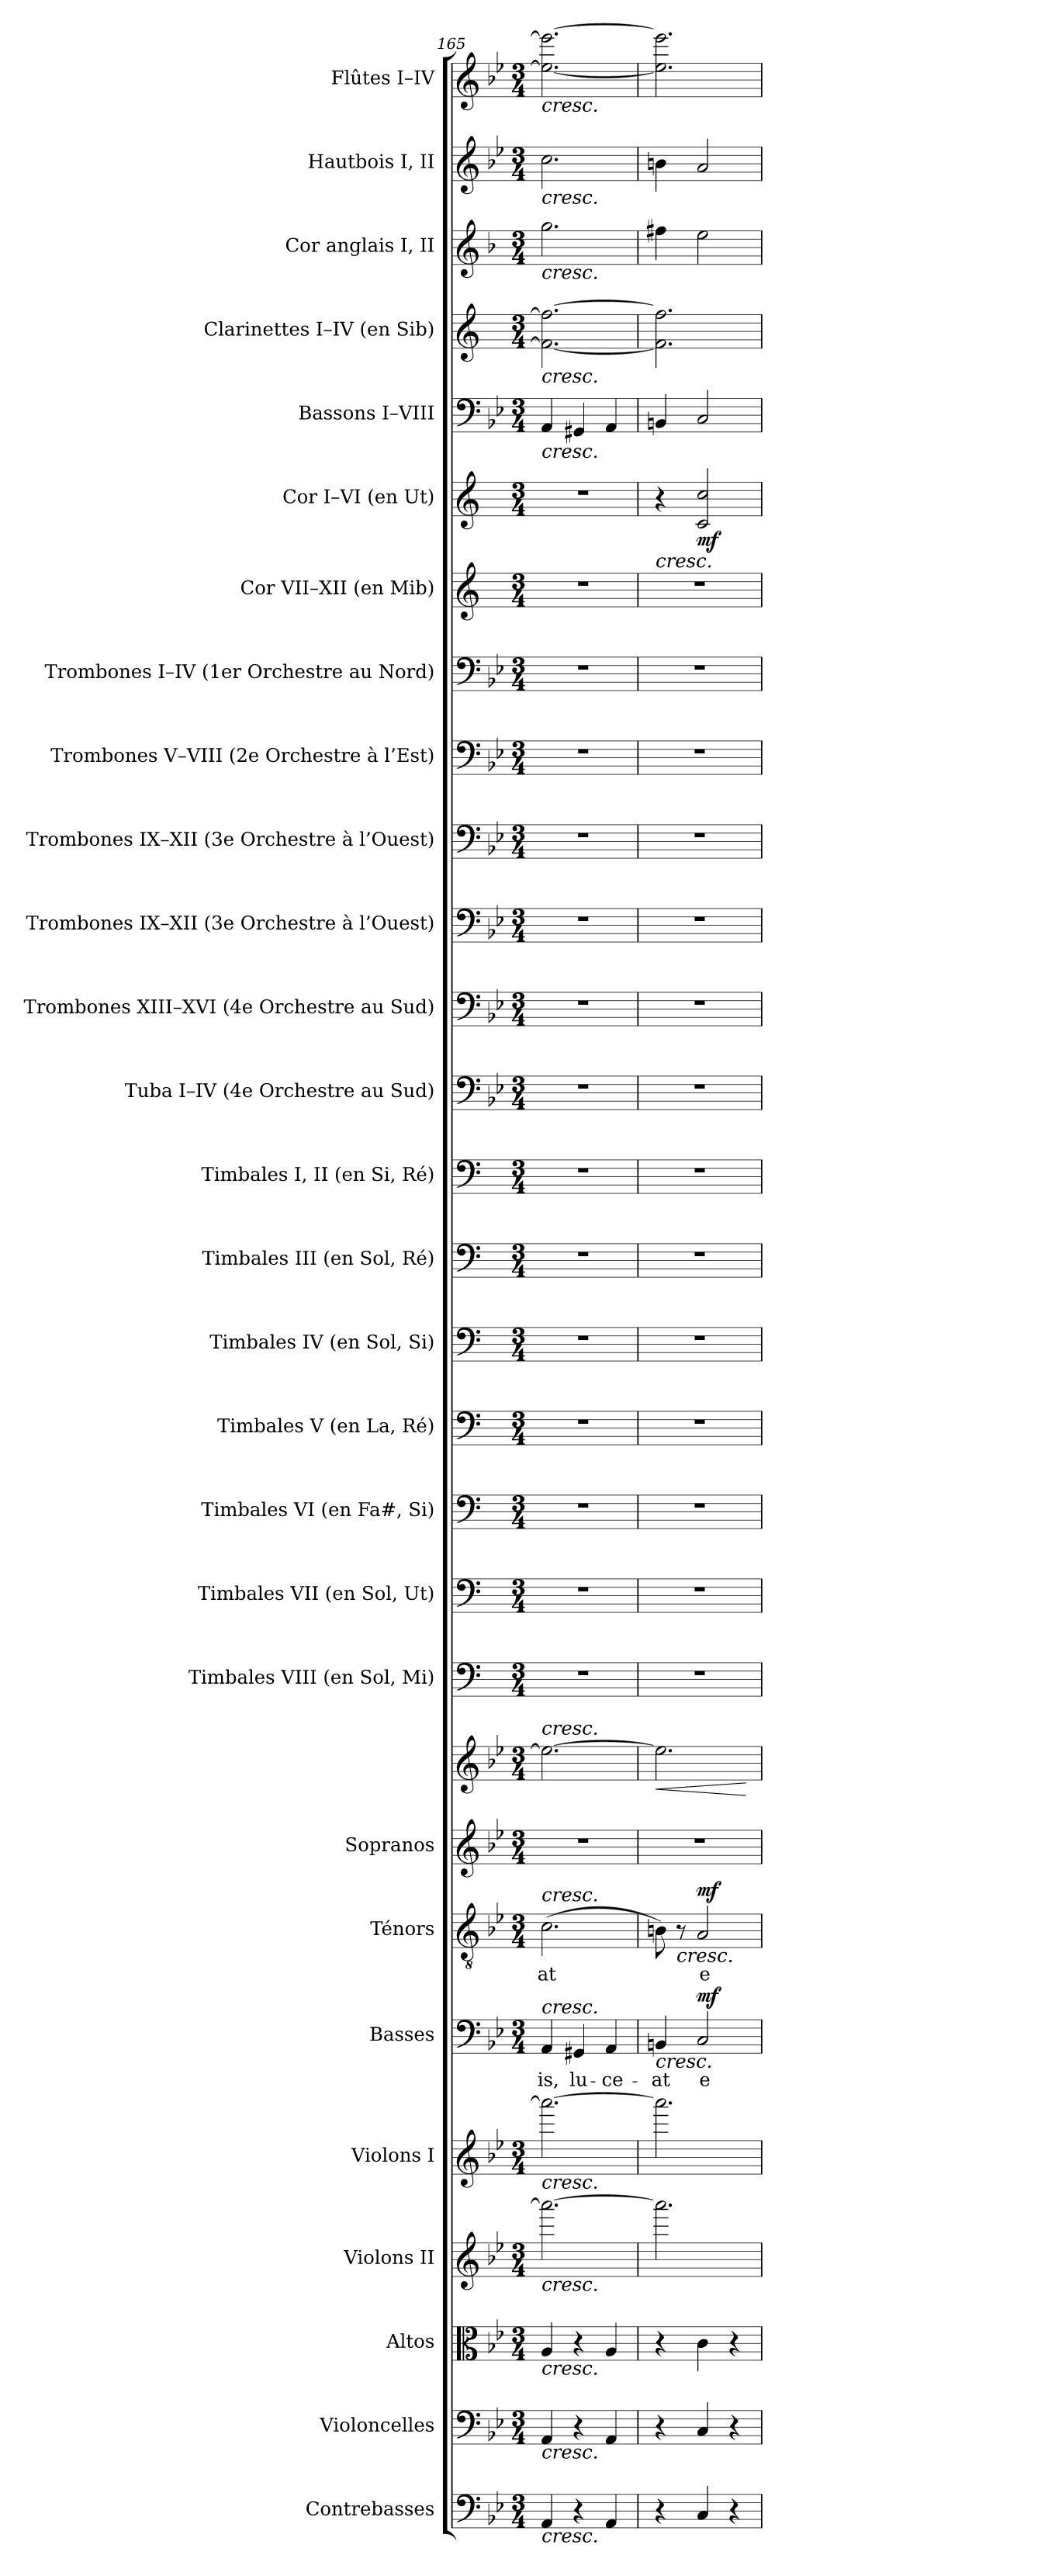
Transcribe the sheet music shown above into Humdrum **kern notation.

**kern	**kern	**kern	**kern	**kern	**kern	**text	**dynam	**kern	**text	**dynam	**kern	**kern	**dynam	**kern	**kern	**kern	**kern	**kern	**kern	**kern	**kern	**kern	**kern	**kern	**kern	**kern	**kern	**kern	**dynam	**kern	**kern	**kern	**kern	**kern
*part28	*part27	*part26	*part25	*part24	*part23	*part23	*part23	*part22	*part22	*part22	*part21	*part21	*part21	*part20	*part19	*part18	*part17	*part16	*part15	*part14	*part13	*part12	*part11	*part10	*part9	*part8	*part7	*part6	*part6	*part5	*part4	*part3	*part2	*part1
*staff29	*staff28	*staff27	*staff26	*staff25	*staff24	*staff24	*staff24	*staff23	*staff23	*staff23	*staff22	*staff21	*staff21/22	*staff20	*staff19	*staff18	*staff17	*staff16	*staff15	*staff14	*staff13	*staff12	*staff11	*staff10	*staff9	*staff8	*staff7	*staff6	*staff6	*staff5	*staff4	*staff3	*staff2	*staff1
*I"Contrebasses	*I"Violoncelles	*I"Altos	*I"Violons II	*I"Violons I	*I"Basses	*	*	*I"Ténors	*	*	*I"Sopranos	*	*	*I"Timbales VIII (en Sol, Mi)	*I"Timbales VII (en Sol, Ut)	*I"Timbales VI (en Fa#, Si)	*I"Timbales V (en La, Ré)	*I"Timbales IV (en Sol, Si)	*I"Timbales III (en Sol, Ré)	*I"Timbales I, II (en Si, Ré)	*I"Tuba I–IV (4e Orchestre au Sud)	*I"Trombones XIII–XVI (4e Orchestre au Sud)	*I"Trombones IX–XII (3e Orchestre à l’Ouest)	*I"Trombones IX–XII (3e Orchestre à l’Ouest)	*I"Trombones V–VIII (2e Orchestre à l’Est)	*I"Trombones I–IV (1er Orchestre au Nord)	*I"Cor VII–XII (en Mib)	*I"Cor I–VI (en Ut)	*	*I"Bassons I–VIII	*I"Clarinettes I–IV (en Sib)	*I"Cor anglais I, II	*I"Hautbois I, II	*I"Flûtes I–IV
*I'Cb.	*I'Vlles	*I'Altos	*I'Vns II	*I'Vns I	*I'Basses	*	*	*I'Tén.	*	*	*I'Sopr.	*	*	*I'VIII	*I'VII	*I'VI	*I'Timb.  V	*I'IV	*I'III	*I'I, II	*I'Tb.	*I'4e Orchestre	*	*I'Trb.  3e Orchestre	*I'2e Orchestre	*I'1er Orchestre	*I'Cor (Mib)	*I'Cor (Ut)	*	*I'Bns	*I'Cl. (Sib)	*I'C. a.	*I'Hb.	*I'Fl.
*clefF4	*clefF4	*clefC3	*clefG2	*clefG2	*clefF4	*	*	*clefGv2	*	*	*clefG2	*clefG2	*	*clefF4	*clefF4	*clefF4	*clefF4	*clefF4	*clefF4	*clefF4	*clefF4	*clefF4	*clefF4	*clefF4	*clefF4	*clefF4	*clefG2	*clefG2	*	*clefF4	*clefG2	*clefG2	*clefG2	*clefG2
*ITrd7c12	*	*	*	*	*	*	*	*ITrd7c12	*	*	*	*	*	*	*	*	*	*	*	*	*	*	*	*	*	*	*ITrd5c9	*ITrd7c12	*	*	*ITrd1c2	*ITrd4c7	*	*
*k[b-e-]	*k[b-e-]	*k[b-e-]	*k[b-e-]	*k[b-e-]	*k[b-e-]	*	*	*k[b-e-]	*	*	*k[b-e-]	*k[b-e-]	*	*k[]	*k[]	*k[]	*k[]	*k[]	*k[]	*k[]	*k[b-e-]	*k[b-e-]	*k[b-e-]	*k[b-e-]	*k[b-e-]	*k[b-e-]	*k[b-e-a-]	*k[]	*	*k[b-e-]	*k[b-e-]	*k[b-e-]	*k[b-e-]	*k[b-e-]
*B-:	*B-:	*B-:	*B-:	*B-:	*B-:	*	*	*B-:	*	*	*B-:	*B-:	*	*C:	*C:	*C:	*C:	*C:	*C:	*C:	*B-:	*B-:	*B-:	*B-:	*B-:	*B-:	*E-:	*C:	*	*B-:	*B-:	*B-:	*B-:	*B-:
*M3/4	*M3/4	*M3/4	*M3/4	*M3/4	*M3/4	*	*	*M3/4	*	*	*M3/4	*M3/4	*	*M3/4	*M3/4	*M3/4	*M3/4	*M3/4	*M3/4	*M3/4	*M3/4	*M3/4	*M3/4	*M3/4	*M3/4	*M3/4	*M3/4	*M3/4	*	*M3/4	*M3/4	*M3/4	*M3/4	*M3/4
=165	=165	=165	=165	=165	=165	=165	=165	=165	=165	=165	=165	=165	=165	=165	=165	=165	=165	=165	=165	=165	=165	=165	=165	=165	=165	=165	=165	=165	=165	=165	=165	=165	=165	=165
!	!	!	!	!	!	!LO:LY:b:color=#000000	!	!	!	!	!	!	!	!	!	!	!	!	!	!	!	!	!	!	!	!	!	!	!	!	!	!	!	!
!	!	!	!	!	!	!	!	!	!	!	!	!	!	!	!	!	!	!	!	!	!	!	!	!	!	!	!	!	!	!	!	!	!	!LO:TX:b:i:t=cresc.
!	!	!	!	!	!	!	!	!	!	!	!	!	!	!	!	!	!	!	!	!	!	!	!	!	!	!	!	!	!	!	!	!	!LO:TX:b:i:t=cresc.	!
!	!	!	!	!	!	!	!	!	!	!	!	!	!	!	!	!	!	!	!	!	!	!	!	!	!	!	!	!	!	!	!	!LO:TX:b:i:t=cresc.	!	!
!	!	!	!	!	!	!	!	!	!	!	!	!	!	!	!	!	!	!	!	!	!	!	!	!	!	!	!	!	!	!	!LO:TX:b:i:t=cresc.	!	!	!
!	!	!	!	!	!	!	!	!	!	!	!	!	!	!	!	!	!	!	!	!	!	!	!	!	!	!	!	!	!	!LO:TX:b:i:t=cresc.	!	!	!	!
!	!	!	!	!	!	!	!	!	!	!	!	!LO:TX:a:i:t=cresc.	!	!	!	!	!	!	!	!	!	!	!	!	!	!	!	!	!	!	!	!	!	!
!	!	!	!	!	!	!	!	!LO:TX:a:i:t=cresc.	!	!	!	!	!	!	!	!	!	!	!	!	!	!	!	!	!	!	!	!	!	!	!	!	!	!
!	!	!	!	!	!LO:TX:a:i:t=cresc.	!	!	!	!	!	!	!	!	!	!	!	!	!	!	!	!	!	!	!	!	!	!	!	!	!	!	!	!	!
!	!	!	!	!LO:TX:b:i:t=cresc.	!	!	!	!	!	!	!	!	!	!	!	!	!	!	!	!	!	!	!	!	!	!	!	!	!	!	!	!	!	!
!	!	!	!LO:TX:b:i:t=cresc.	!	!	!	!	!	!	!	!	!	!	!	!	!	!	!	!	!	!	!	!	!	!	!	!	!	!	!	!	!	!	!
!	!	!LO:TX:b:i:t=cresc.	!	!	!	!	!	!	!	!	!	!	!	!	!	!	!	!	!	!	!	!	!	!	!	!	!	!	!	!	!	!	!	!
!	!LO:TX:b:i:t=cresc.	!	!	!	!	!	!	!	!	!	!	!	!	!	!	!	!	!	!	!	!	!	!	!	!	!	!	!	!	!	!	!	!	!
!LO:TX:b:i:t=cresc.	!	!	!	!	!	!	!	!	!	!	!	!	!	!	!	!	!	!	!	!	!	!	!	!	!	!	!	!	!	!	!	!	!	!
!	!	!	!	!	!	!	!	!	!LO:LY:b:color=#000000	!	!LO:N:vis=1	!	!	!LO:N:vis=1	!LO:N:vis=1	!LO:N:vis=1	!LO:N:vis=1	!LO:N:vis=1	!LO:N:vis=1	!LO:N:vis=1	!LO:N:vis=1	!LO:N:vis=1	!LO:N:vis=1	!LO:N:vis=1	!LO:N:vis=1	!LO:N:vis=1	!LO:N:vis=1	!LO:N:vis=1	!	!	!	!	!	!
4AAAi/	4AAi/	4Ai/	2.aaai\_>	2.aaai\_>	4AAi/	-is,	.	(2.Ci\	-at	.	2.r	2.eei\_>	.	2.r	2.r	2.r	2.r	2.r	2.r	2.r	2.r	2.r	2.r	2.r	2.r	2.r	2.r	2.r	.	4AAi/	2.ei\_< 2.eei_>	2.cci\	2.cci\	2.eei\_< 2.eeei_>
!	!	!	!	!	!	!LO:LY:b:color=#000000	!	!	!	!	!	!	!	!	!	!	!	!	!	!	!	!	!	!	!	!	!	!	!	!	!	!	!	!
4r	4r	4r	.	.	4GG#Xi/	lu-	.	.	.	.	.	.	.	.	.	.	.	.	.	.	.	.	.	.	.	.	.	.	.	4GG#Xi/	.	.	.	.
!	!	!	!	!	!	!LO:LY:b:color=#000000	!	!	!	!	!	!	!	!	!	!	!	!	!	!	!	!	!	!	!	!	!	!	!	!	!	!	!	!
4AAAi/	4AAi/	4Ai/	.	.	4AAi/	-ce-	.	.	.	.	.	.	.	.	.	.	.	.	.	.	.	.	.	.	.	.	.	.	.	4AAi/	.	.	.	.
=166	=166	=166	=166	=166	=166	=166	=166	=166	=166	=166	=166	=166	=166	=166	=166	=166	=166	=166	=166	=166	=166	=166	=166	=166	=166	=166	=166	=166	=166	=166	=166	=166	=166	=166
!	!	!	!	!	!	!LO:LY:b:color=#000000	!LO:HP:b	!	!	!	!LO:N:vis=1	!	!LO:HP:b	!LO:N:vis=1	!LO:N:vis=1	!LO:N:vis=1	!LO:N:vis=1	!LO:N:vis=1	!LO:N:vis=1	!LO:N:vis=1	!LO:N:vis=1	!LO:N:vis=1	!LO:N:vis=1	!LO:N:vis=1	!LO:N:vis=1	!LO:N:vis=1	!LO:N:vis=1	!	!LO:HP:b	!	!	!	!	!
4r	4r	4r	2.aaai\]	2.aaai\]	4BBni/	-at	<	8BBni\)	.	.	2.r	2.eei\]	<	2.r	2.r	2.r	2.r	2.r	2.r	2.r	2.r	2.r	2.r	2.r	2.r	2.r	2.r	4r	<	4BBni/	2.ei\] 2.eei]	4bni\	4bni\	2.eei\] 2.eeei]
!	!	!	!	!	!	!	!	!	!	!LO:HP:b	!	!	!	!	!	!	!	!	!	!	!	!	!	!	!	!	!	!	!	!	!	!	!	!
.	.	.	.	.	.	.	.	8r	.	<	.	.	.	.	.	.	.	.	.	.	.	.	.	.	.	.	.	.	.	.	.	.	.	.
!	!	!	!	!	!	!LO:LY:b:color=#000000	!	!	!	!	!	!	!	!	!	!	!	!	!	!	!	!	!	!	!	!	!	!	!	!	!	!	!	!
!	!	!	!	!	!	!	!	!	!LO:LY:b:color=#000000	!	!	!	!	!	!	!	!	!	!	!	!	!	!	!	!	!	!	!	!	!	!	!	!	!
4CCi/	4Ci/	4ci\	.	.	2Ci/	e-	mf	2AAi/	e-	mf	.	.	.	.	.	.	.	.	.	.	.	.	.	.	.	.	.	2Ci/ 2ci	mf	2Ci/	.	2ai\	2ai/	.
4r	4r	4r	.	.	.	.	.	.	.	.	.	.	.	.	.	.	.	.	.	.	.	.	.	.	.	.	.	.	.	.	.	.	.	.
.	.	.	.	.	.	.	[	.	.	[	.	.	[	.	.	.	.	.	.	.	.	.	.	.	.	.	.	.	[	.	.	.	.	.
=	=	=	=	=	=	=	=	=	=	=	=	=	=	=	=	=	=	=	=	=	=	=	=	=	=	=	=	=	=	=	=	=	=	=
*-	*-	*-	*-	*-	*-	*-	*-	*-	*-	*-	*-	*-	*-	*-	*-	*-	*-	*-	*-	*-	*-	*-	*-	*-	*-	*-	*-	*-	*-	*-	*-	*-	*-	*-
